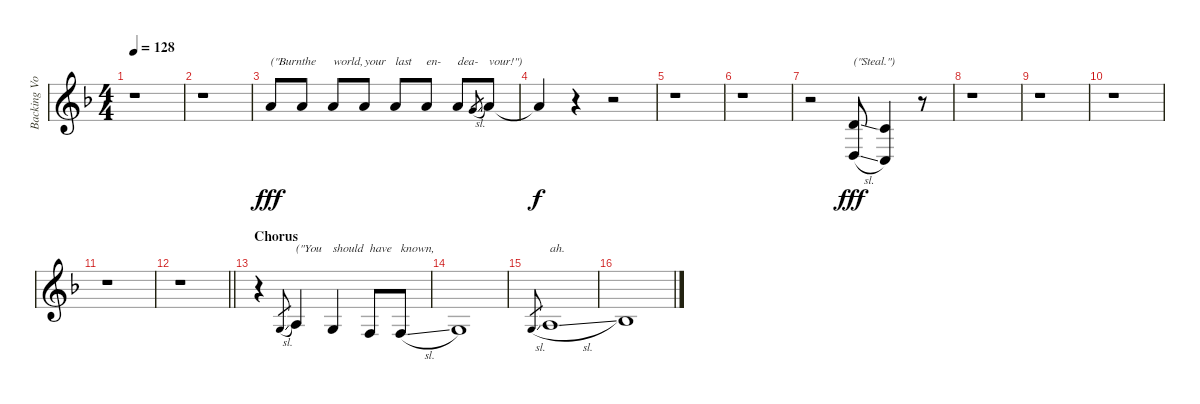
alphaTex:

\track ("Backing Vocals 1" "Backing Vo") {instrument lead6voice}
\staff {score}
\tuning (E4 B3 G3 D3 A2 D2) {hide}
\ts (4 4)
\tempo 128
\clef g2
\ks dminor
r.1{dy f} |
r.1 |
5.1.8{txt "(\"Burn" dy fff} 5.1.8{txt "the"} 5.1.8{txt "world,"} 5.1.8{txt "your"} 5.1.8{txt "last"} 5.1.8{txt "en-"} 5.1.8{txt "dea-"} 3.1{sl}.8{gr} 5.1.8{txt "vour!\")"} |
5.1{t}.4{dy f} r.4 r.2 |
r.1 |
r.1 |
r.2 (7.3{sl} 5.5{sl}).8{txt "(\"Steal.\")" dy fff} (5.3 3.5).4 r.8 |
r.1 |
r.1 |
r.1 |
r.1 |
\barLineRight lightlight
r.1 |
\section ("" "Chorus")
r.4 0.3{sl}.8{gr} 2.3.4{txt "(\"You"} 5.4.4{txt "should"} 3.4.8{txt "have"} 3.4{sl}.8{txt "known,"} |
5.4.1 |
0.3{sl}.8{gr} 2.3{sl}.1{txt "ah."} |
3.3.1
